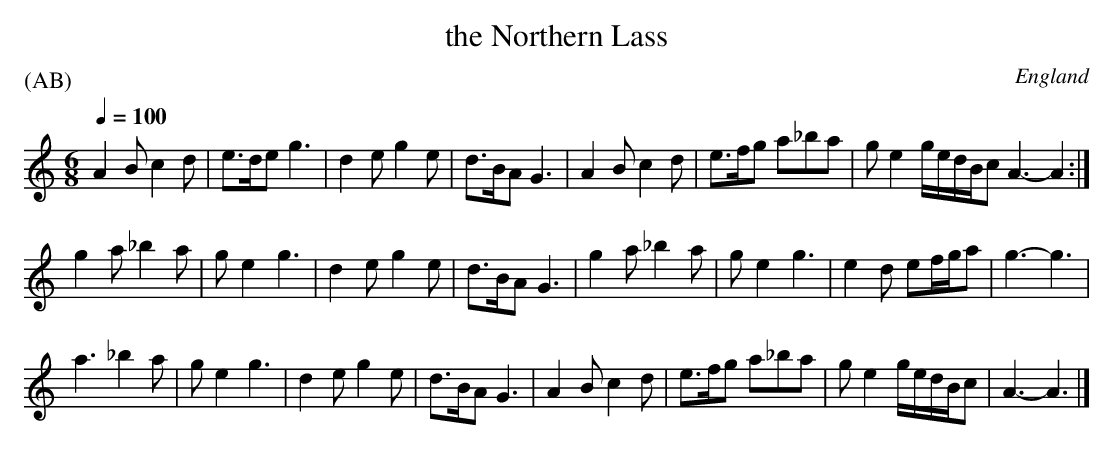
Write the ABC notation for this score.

X:1
T:the Northern Lass
M:6/8
P:(AB)
O:England
L:1/8
Q:1/4=100
K:Am
A2B c2d| e>de g3| d2e g2e| d>BA G3|\
A2B c2d| e>fg a_ba| ge2 g/e/d/B/c A3-A2:|
g2a _b2a| ge2 g3| d2e g2e| d>BA G3| \
g2a _b2a| ge2 g3| e2d ef/g/a| g3-g3|
a3 _b2a| ge2 g3| d2e g2e| d>BA G3|\
A2B c2d| e>fg a_ba| ge2 g/e/d/B/c| A3-A3|]
